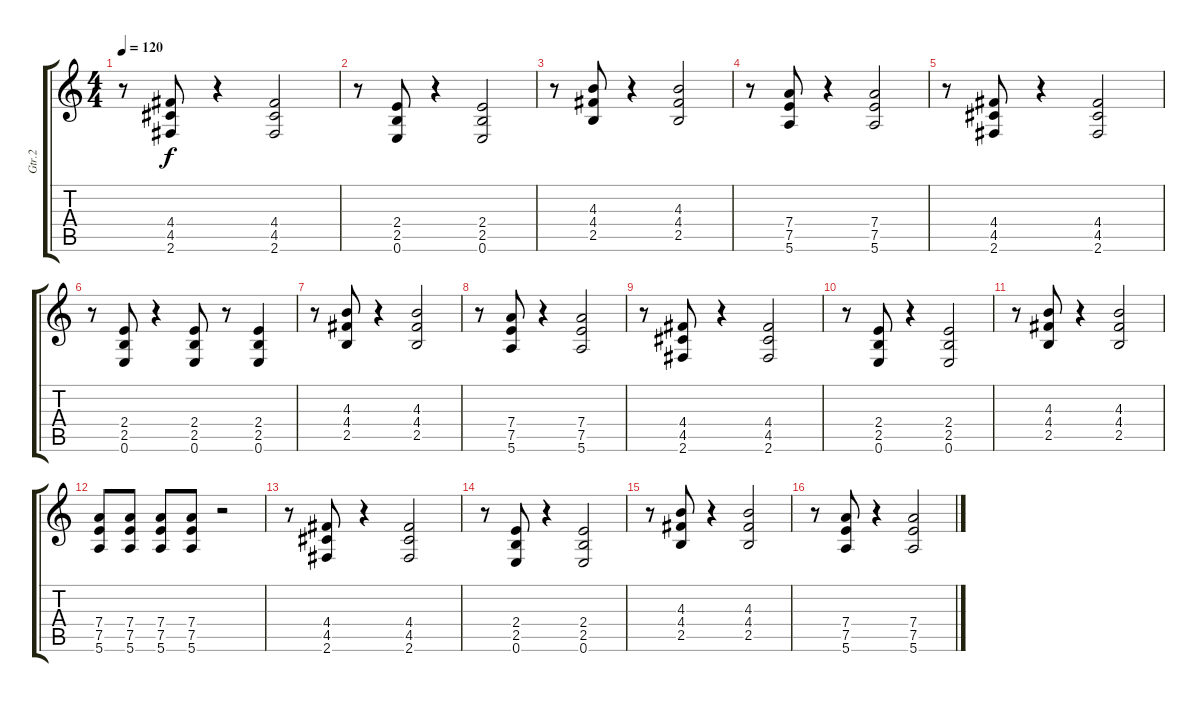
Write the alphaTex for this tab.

\track ("Gtr.2" "Gtr.2") {instrument overdrivenguitar}
\staff {score tabs}
\tuning (E4 B3 G3 D3 A2 E2) {hide}
\ts (4 4)
\tempo 120
\clef g2
\ks c
r.8{dy f} (4.4 4.5 2.6).8 r.4 (4.4 4.5 2.6).2 |
r.8 (2.4 2.5 0.6).8 r.4 (2.4 2.5 0.6).2 |
r.8 (4.3 4.4 2.5).8 r.4 (4.3 4.4 2.5).2 |
r.8 (7.4 7.5 5.6).8 r.4 (7.4 7.5 5.6).2 |
r.8 (4.4 4.5 2.6).8 r.4 (4.4 4.5 2.6).2 |
r.8 (2.4 2.5 0.6).8 r.4 (2.4 2.5 0.6).8 r.8 (2.4 2.5 0.6).4 |
r.8 (4.3 4.4 2.5).8 r.4 (4.3 4.4 2.5).2 |
r.8 (7.4 7.5 5.6).8 r.4 (7.4 7.5 5.6).2 |
r.8 (4.4 4.5 2.6).8 r.4 (4.4 4.5 2.6).2 |
r.8 (2.4 2.5 0.6).8 r.4 (2.4 2.5 0.6).2 |
r.8 (4.3 4.4 2.5).8 r.4 (4.3 4.4 2.5).2 |
(7.4 7.5 5.6).8 (7.4 7.5 5.6).8 (7.4 7.5 5.6).8 (7.4 7.5 5.6).8 r.2 |
r.8 (4.4 4.5 2.6).8 r.4 (4.4 4.5 2.6).2 |
r.8 (2.4 2.5 0.6).8 r.4 (2.4 2.5 0.6).2 |
r.8 (4.3 4.4 2.5).8 r.4 (4.3 4.4 2.5).2 |
r.8 (7.4 7.5 5.6).8 r.4 (7.4 7.5 5.6).2
